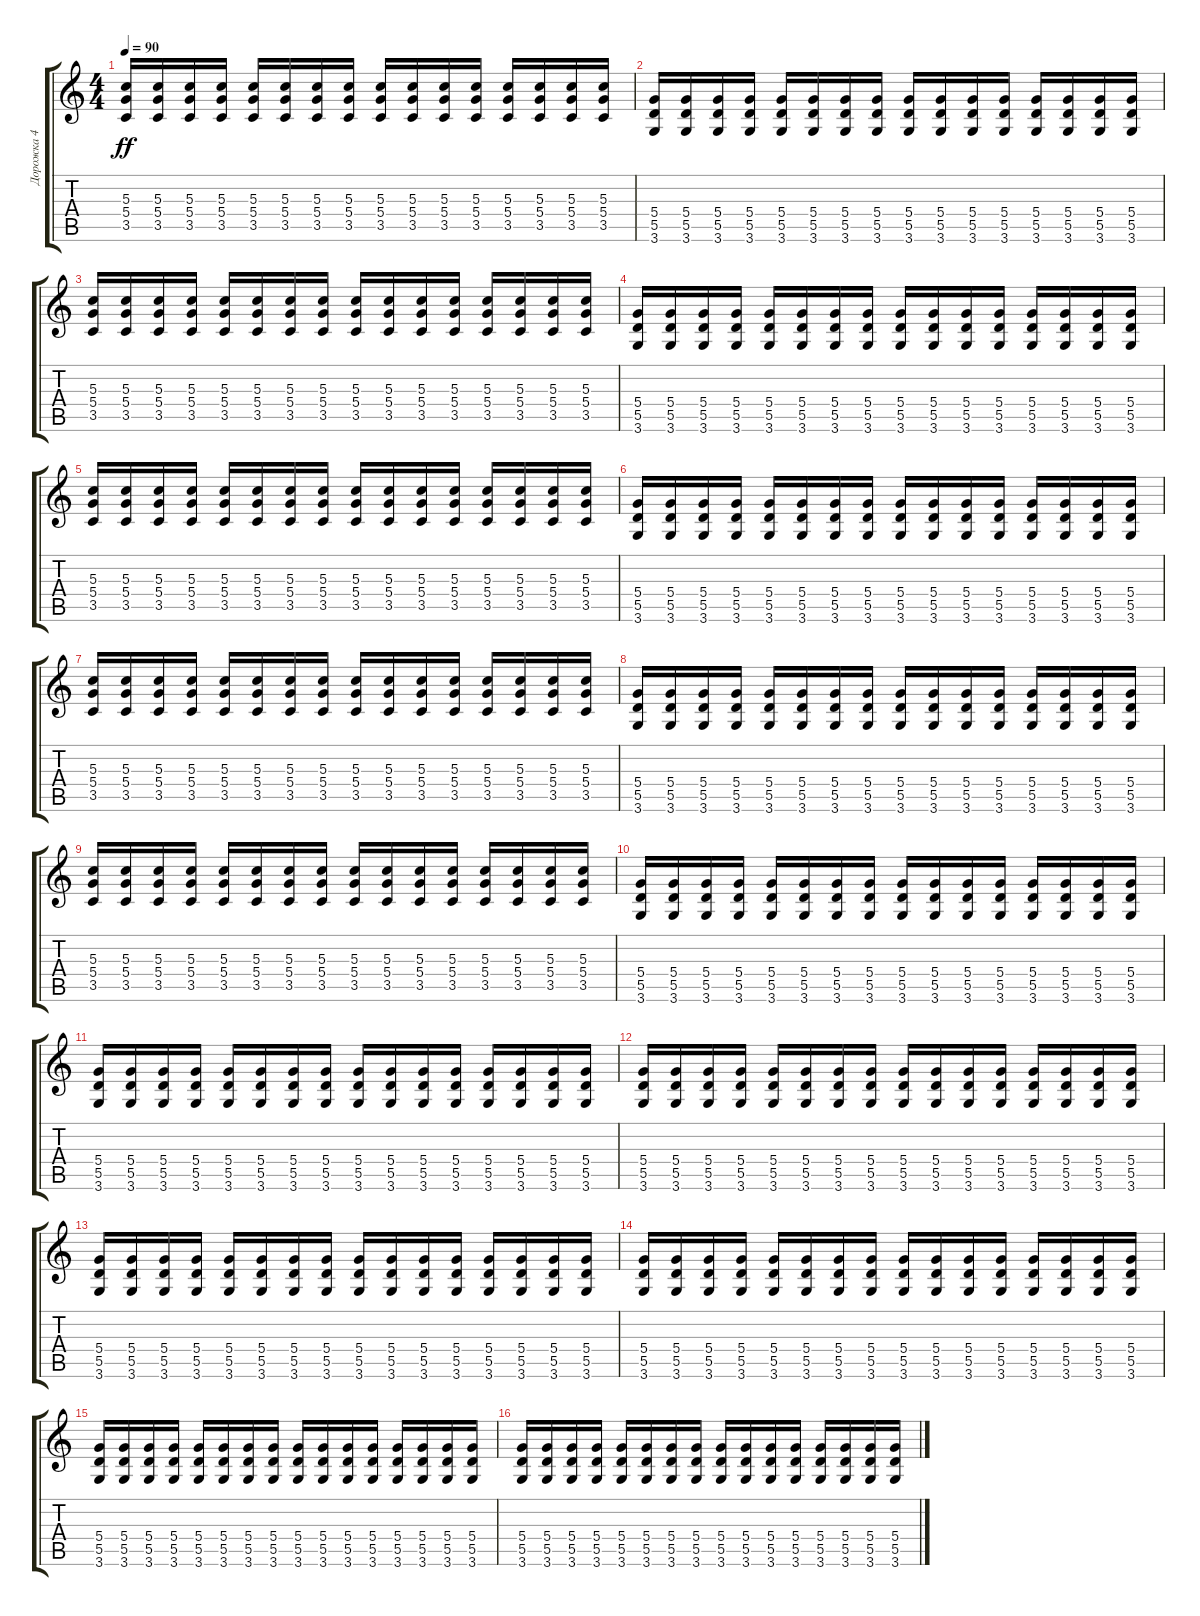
\track ("Дорожка 4" "Дорожка 4") {instrument electricguitarmuted}
\staff {score tabs}
\tuning (E4 B3 G3 D3 A2 E2) {hide}
\ts (4 4)
\tempo 90
\clef g2
\ks c
(5.3 5.4 3.5).16{dy ff} (5.3 5.4 3.5).16 (5.3 5.4 3.5).16 (5.3 5.4 3.5).16 (5.3 5.4 3.5).16 (5.3 5.4 3.5).16 (5.3 5.4 3.5).16 (5.3 5.4 3.5).16 (5.3 5.4 3.5).16 (5.3 5.4 3.5).16 (5.3 5.4 3.5).16 (5.3 5.4 3.5).16 (5.3 5.4 3.5).16 (5.3 5.4 3.5).16 (5.3 5.4 3.5).16 (5.3 5.4 3.5).16 |
(5.4 5.5 3.6).16 (5.4 5.5 3.6).16 (5.4 5.5 3.6).16 (5.4 5.5 3.6).16 (5.4 5.5 3.6).16 (5.4 5.5 3.6).16 (5.4 5.5 3.6).16 (5.4 5.5 3.6).16 (5.4 5.5 3.6).16 (5.4 5.5 3.6).16 (5.4 5.5 3.6).16 (5.4 5.5 3.6).16 (5.4 5.5 3.6).16 (5.4 5.5 3.6).16 (5.4 5.5 3.6).16 (5.4 5.5 3.6).16 |
(5.3 5.4 3.5).16 (5.3 5.4 3.5).16 (5.3 5.4 3.5).16 (5.3 5.4 3.5).16 (5.3 5.4 3.5).16 (5.3 5.4 3.5).16 (5.3 5.4 3.5).16 (5.3 5.4 3.5).16 (5.3 5.4 3.5).16 (5.3 5.4 3.5).16 (5.3 5.4 3.5).16 (5.3 5.4 3.5).16 (5.3 5.4 3.5).16 (5.3 5.4 3.5).16 (5.3 5.4 3.5).16 (5.3 5.4 3.5).16 |
(5.4 5.5 3.6).16 (5.4 5.5 3.6).16 (5.4 5.5 3.6).16 (5.4 5.5 3.6).16 (5.4 5.5 3.6).16 (5.4 5.5 3.6).16 (5.4 5.5 3.6).16 (5.4 5.5 3.6).16 (5.4 5.5 3.6).16 (5.4 5.5 3.6).16 (5.4 5.5 3.6).16 (5.4 5.5 3.6).16 (5.4 5.5 3.6).16 (5.4 5.5 3.6).16 (5.4 5.5 3.6).16 (5.4 5.5 3.6).16 |
(5.3 5.4 3.5).16 (5.3 5.4 3.5).16 (5.3 5.4 3.5).16 (5.3 5.4 3.5).16 (5.3 5.4 3.5).16 (5.3 5.4 3.5).16 (5.3 5.4 3.5).16 (5.3 5.4 3.5).16 (5.3 5.4 3.5).16 (5.3 5.4 3.5).16 (5.3 5.4 3.5).16 (5.3 5.4 3.5).16 (5.3 5.4 3.5).16 (5.3 5.4 3.5).16 (5.3 5.4 3.5).16 (5.3 5.4 3.5).16 |
(5.4 5.5 3.6).16 (5.4 5.5 3.6).16 (5.4 5.5 3.6).16 (5.4 5.5 3.6).16 (5.4 5.5 3.6).16 (5.4 5.5 3.6).16 (5.4 5.5 3.6).16 (5.4 5.5 3.6).16 (5.4 5.5 3.6).16 (5.4 5.5 3.6).16 (5.4 5.5 3.6).16 (5.4 5.5 3.6).16 (5.4 5.5 3.6).16 (5.4 5.5 3.6).16 (5.4 5.5 3.6).16 (5.4 5.5 3.6).16 |
(5.3 5.4 3.5).16 (5.3 5.4 3.5).16 (5.3 5.4 3.5).16 (5.3 5.4 3.5).16 (5.3 5.4 3.5).16 (5.3 5.4 3.5).16 (5.3 5.4 3.5).16 (5.3 5.4 3.5).16 (5.3 5.4 3.5).16 (5.3 5.4 3.5).16 (5.3 5.4 3.5).16 (5.3 5.4 3.5).16 (5.3 5.4 3.5).16 (5.3 5.4 3.5).16 (5.3 5.4 3.5).16 (5.3 5.4 3.5).16 |
(5.4 5.5 3.6).16 (5.4 5.5 3.6).16 (5.4 5.5 3.6).16 (5.4 5.5 3.6).16 (5.4 5.5 3.6).16 (5.4 5.5 3.6).16 (5.4 5.5 3.6).16 (5.4 5.5 3.6).16 (5.4 5.5 3.6).16 (5.4 5.5 3.6).16 (5.4 5.5 3.6).16 (5.4 5.5 3.6).16 (5.4 5.5 3.6).16 (5.4 5.5 3.6).16 (5.4 5.5 3.6).16 (5.4 5.5 3.6).16 |
(5.3 5.4 3.5).16 (5.3 5.4 3.5).16 (5.3 5.4 3.5).16 (5.3 5.4 3.5).16 (5.3 5.4 3.5).16 (5.3 5.4 3.5).16 (5.3 5.4 3.5).16 (5.3 5.4 3.5).16 (5.3 5.4 3.5).16 (5.3 5.4 3.5).16 (5.3 5.4 3.5).16 (5.3 5.4 3.5).16 (5.3 5.4 3.5).16 (5.3 5.4 3.5).16 (5.3 5.4 3.5).16 (5.3 5.4 3.5).16 |
(5.4 5.5 3.6).16 (5.4 5.5 3.6).16 (5.4 5.5 3.6).16 (5.4 5.5 3.6).16 (5.4 5.5 3.6).16 (5.4 5.5 3.6).16 (5.4 5.5 3.6).16 (5.4 5.5 3.6).16 (5.4 5.5 3.6).16 (5.4 5.5 3.6).16 (5.4 5.5 3.6).16 (5.4 5.5 3.6).16 (5.4 5.5 3.6).16 (5.4 5.5 3.6).16 (5.4 5.5 3.6).16 (5.4 5.5 3.6).16 |
(5.4 5.5 3.6).16 (5.4 5.5 3.6).16 (5.4 5.5 3.6).16 (5.4 5.5 3.6).16 (5.4 5.5 3.6).16 (5.4 5.5 3.6).16 (5.4 5.5 3.6).16 (5.4 5.5 3.6).16 (5.4 5.5 3.6).16 (5.4 5.5 3.6).16 (5.4 5.5 3.6).16 (5.4 5.5 3.6).16 (5.4 5.5 3.6).16 (5.4 5.5 3.6).16 (5.4 5.5 3.6).16 (5.4 5.5 3.6).16 |
(5.4 5.5 3.6).16 (5.4 5.5 3.6).16 (5.4 5.5 3.6).16 (5.4 5.5 3.6).16 (5.4 5.5 3.6).16 (5.4 5.5 3.6).16 (5.4 5.5 3.6).16 (5.4 5.5 3.6).16 (5.4 5.5 3.6).16 (5.4 5.5 3.6).16 (5.4 5.5 3.6).16 (5.4 5.5 3.6).16 (5.4 5.5 3.6).16 (5.4 5.5 3.6).16 (5.4 5.5 3.6).16 (5.4 5.5 3.6).16 |
(5.4 5.5 3.6).16 (5.4 5.5 3.6).16 (5.4 5.5 3.6).16 (5.4 5.5 3.6).16 (5.4 5.5 3.6).16 (5.4 5.5 3.6).16 (5.4 5.5 3.6).16 (5.4 5.5 3.6).16 (5.4 5.5 3.6).16 (5.4 5.5 3.6).16 (5.4 5.5 3.6).16 (5.4 5.5 3.6).16 (5.4 5.5 3.6).16 (5.4 5.5 3.6).16 (5.4 5.5 3.6).16 (5.4 5.5 3.6).16 |
(5.4 5.5 3.6).16 (5.4 5.5 3.6).16 (5.4 5.5 3.6).16 (5.4 5.5 3.6).16 (5.4 5.5 3.6).16 (5.4 5.5 3.6).16 (5.4 5.5 3.6).16 (5.4 5.5 3.6).16 (5.4 5.5 3.6).16 (5.4 5.5 3.6).16 (5.4 5.5 3.6).16 (5.4 5.5 3.6).16 (5.4 5.5 3.6).16 (5.4 5.5 3.6).16 (5.4 5.5 3.6).16 (5.4 5.5 3.6).16 |
(5.4 5.5 3.6).16 (5.4 5.5 3.6).16 (5.4 5.5 3.6).16 (5.4 5.5 3.6).16 (5.4 5.5 3.6).16 (5.4 5.5 3.6).16 (5.4 5.5 3.6).16 (5.4 5.5 3.6).16 (5.4 5.5 3.6).16 (5.4 5.5 3.6).16 (5.4 5.5 3.6).16 (5.4 5.5 3.6).16 (5.4 5.5 3.6).16 (5.4 5.5 3.6).16 (5.4 5.5 3.6).16 (5.4 5.5 3.6).16 |
(5.4 5.5 3.6).16 (5.4 5.5 3.6).16 (5.4 5.5 3.6).16 (5.4 5.5 3.6).16 (5.4 5.5 3.6).16 (5.4 5.5 3.6).16 (5.4 5.5 3.6).16 (5.4 5.5 3.6).16 (5.4 5.5 3.6).16 (5.4 5.5 3.6).16 (5.4 5.5 3.6).16 (5.4 5.5 3.6).16 (5.4 5.5 3.6).16 (5.4 5.5 3.6).16 (5.4 5.5 3.6).16 (5.4 5.5 3.6).16
